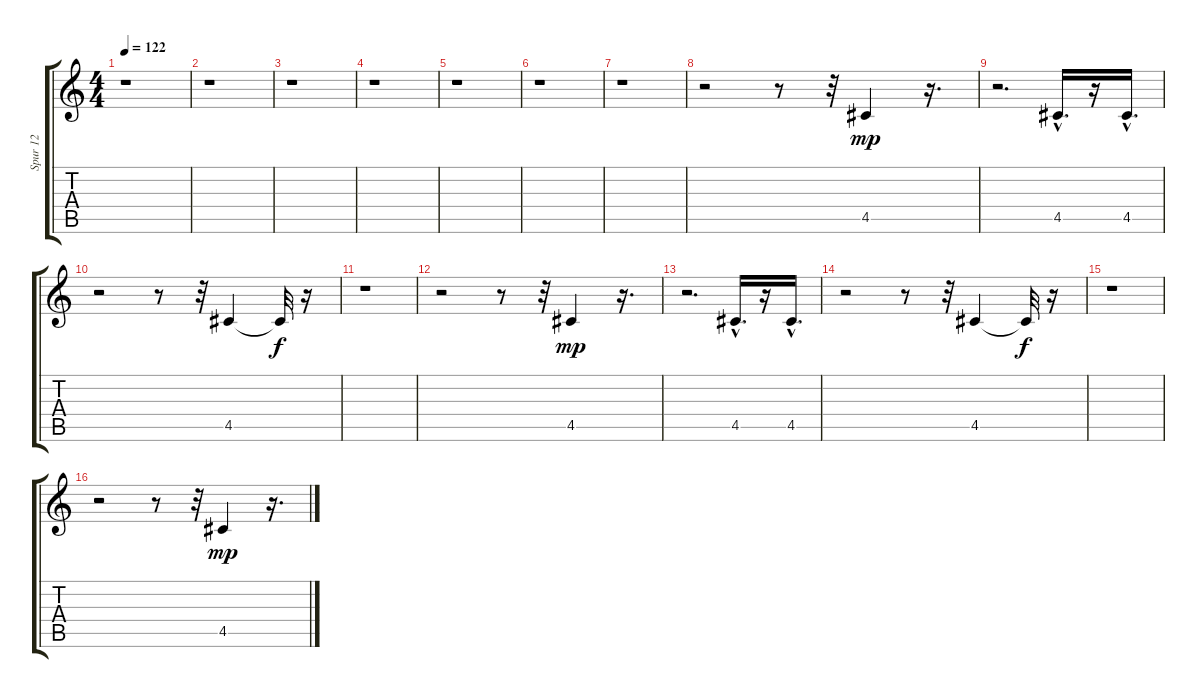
\track ("Spur 12" "Spur 12") {instrument electricguitarmuted}
\staff {score tabs}
\tuning (E4 B3 G3 D3 A2 E2) {hide}
\ts (4 4)
\tempo 122
\clef g2
\ks c
r.1{dy mp instrument electricguitarmuted} |
r.1 |
r.1 |
r.1 |
r.1 |
r.1 |
r.1 |
r.2 r.8 r.32 4.5.4 r.16{d} |
r.2{d} 4.5{hac}.16{d} r.16 4.5{hac}.16{d} |
r.2 r.8 r.32 4.5.4 4.5{t}.32{dy f} r.16 |
r.1 |
r.2 r.8 r.32 4.5.4{dy mp} r.16{d} |
r.2{d} 4.5{hac}.16{d} r.16 4.5{hac}.16{d} |
r.2 r.8 r.32 4.5.4 4.5{t}.32{dy f} r.16 |
r.1 |
r.2 r.8 r.32 4.5.4{dy mp} r.16{d}
